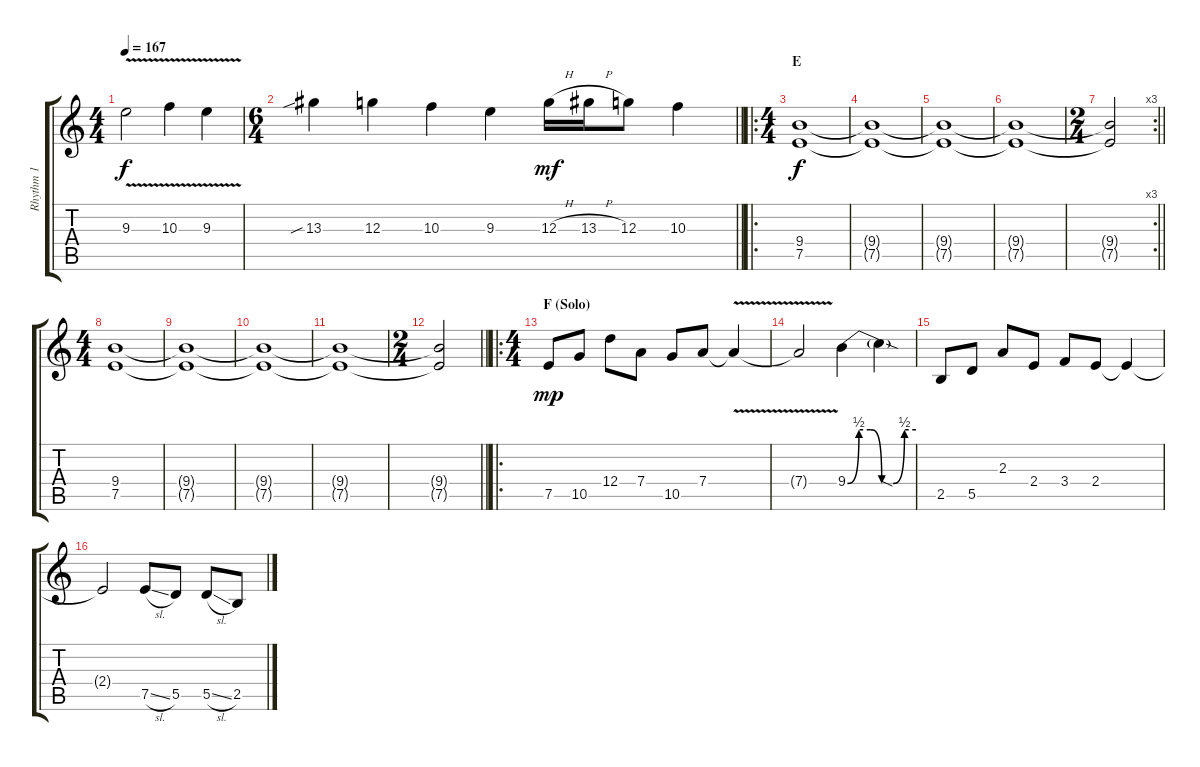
\track ("Rhythm 1" "Rhythm 1") {instrument distortionguitar}
\staff {score tabs}
\tuning (E4 B3 G3 D3 A2 E2) {hide}
\ts (4 4)
\section ("" "")
\tempo 167
\clef g2
\ks c
9.3{v}.2{dy f} 10.3{v}.4 9.3{v}.4 |
\ts (6 4)
\barLineRight lightlight
13.3{sib}.4 12.3.4 10.3.4 9.3.4 12.3{h}.16{dy mf} 13.3{h}.16 12.3.8 10.3.4 |
\ro
\ts (4 4)
\section ("" "E")
(9.4 7.5).1{dy f} |
(9.4{t} 7.5{t}).1 |
(9.4{t} 7.5{t}).1 |
(9.4{t} 7.5{t}).1 |
\rc 3
\ts (2 4)
\barLineRight lightlight
(9.4{t} 7.5{t}).2 |
\ts (4 4)
(9.4 7.5).1 |
(9.4{t} 7.5{t}).1 |
(9.4{t} 7.5{t}).1 |
(9.4{t} 7.5{t}).1 |
\ts (2 4)
\barLineRight lightlight
(9.4{t} 7.5{t}).2 |
\ro
\ts (4 4)
\section ("" "F (Solo)")
7.5.8{dy mp balance 15 instrument distortionguitar} 10.5.8 12.4.8 7.4.8 10.5.8 7.4.8 7.4{v t}.4 |
7.4{v t}.2 9.4{be (custom 0 0 10 2 20 2 30 0 40 0 50 2 60 2)}.4 9.4{sod t}.4 |
2.5.8 5.5.8 2.3.8 2.4.8 3.4.8 2.4.8 2.4{t}.4 |
2.4{t}.2 7.5{sl}.8 5.5.8 5.5{sl}.8 2.5.8
